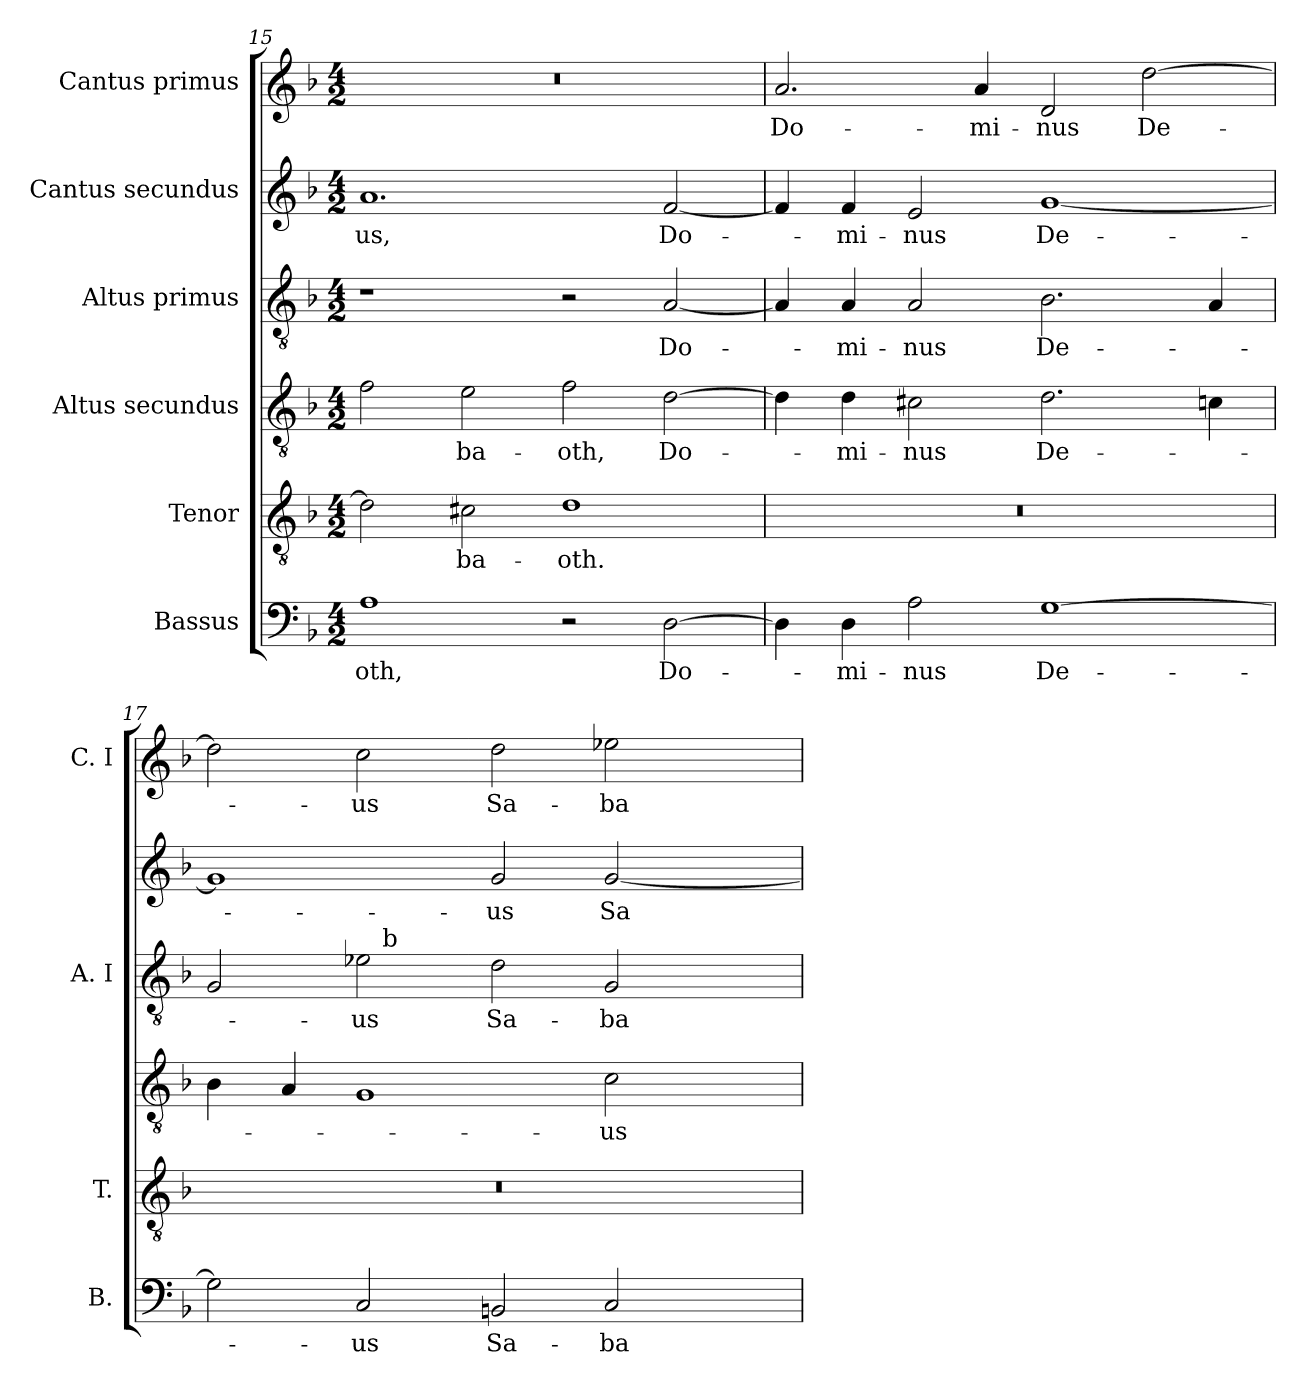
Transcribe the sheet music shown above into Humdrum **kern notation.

**kern	**text	**kern	**text	**kern	**text	**kern	**text	**kern	**text	**kern	**text
*part6	*part6	*part5	*part5	*part4	*part4	*part3	*part3	*part2	*part2	*part1	*part1
*staff6	*staff6	*staff5	*staff5	*staff4	*staff4	*staff3	*staff3	*staff2	*staff2	*staff1	*staff1
*I"Bassus	*	*I"Tenor	*	*I"Altus secundus	*	*I"Altus primus	*	*I"Cantus secundus	*	*I"Cantus primus	*
*I'B.	*	*I'T.	*	*	*	*I'A. I	*	*	*	*I'C. I	*
*clefF4	*	*clefGv2	*	*clefGv2	*	*clefGv2	*	*clefG2	*	*clefG2	*
*	*	*ITrd7c12	*	*ITrd7c12	*	*ITrd7c12	*	*	*	*	*
*k[b-]	*	*k[b-]	*	*k[b-]	*	*k[b-]	*	*k[b-]	*	*k[b-]	*
*d:	*	*d:	*	*d:	*	*d:	*	*d:	*	*d:	*
*M4/2	*	*M4/2	*	*M4/2	*	*M4/2	*	*M4/2	*	*M4/2	*
=15	=15	=15	=15	=15	=15	=15	=15	=15	=15	=15	=15
!	!LO:LY:b:color=#000000	!	!	!	!	!	!	!	!	!	!
!	!	!	!	!	!	!	!	!	!LO:LY:b:color=#000000	!LO:N:vis=1	!
1Ai	-oth,	2Di\]	.	2Fi\	.	1r	.	1.ai	-us,	0r	.
!	!	!	!LO:LY:b:color=#000000	!	!	!	!	!	!	!	!
!	!	!	!	!	!LO:LY:b:color=#000000	!	!	!	!	!	!
.	.	2C#Xi\	-ba-	2Ei\	-ba-	.	.	.	.	.	.
!	!	!	!LO:LY:b:color=#000000	!	!	!	!	!	!	!	!
!	!	!	!	!	!LO:LY:b:color=#000000	!	!	!	!	!	!
2r	.	1Di	-oth.	2Fi\	-oth,	2r	.	.	.	.	.
!	!LO:LY:b:color=#000000	!	!	!	!	!	!	!	!	!	!
!	!	!	!	!	!LO:LY:b:color=#000000	!	!	!	!	!	!
!	!	!	!	!	!	!	!LO:LY:b:color=#000000	!	!	!	!
!	!	!	!	!	!	!	!	!	!LO:LY:b:color=#000000	!	!
[2Di\	Do-	.	.	[2Di\	Do-	[2AAi/	Do-	[2fi/	Do-	.	.
=16	=16	=16	=16	=16	=16	=16	=16	=16	=16	=16	=16
!	!	!LO:N:vis=1	!	!	!	!	!	!	!	!	!
!	!	!	!	!	!	!	!	!	!	!	!LO:LY:b:color=#000000
4Di\]	.	0r	.	4Di\]	.	4AAi/]	.	4fi/]	.	2.ai/	Do-
!	!LO:LY:b:color=#000000	!	!	!	!	!	!	!	!	!	!
!	!	!	!	!	!LO:LY:b:color=#000000	!	!	!	!	!	!
!	!	!	!	!	!	!	!LO:LY:b:color=#000000	!	!	!	!
!	!	!	!	!	!	!	!	!	!LO:LY:b:color=#000000	!	!
4Di\	-mi-	.	.	4Di\	-mi-	4AAi/	-mi-	4fi/	-mi-	.	.
!	!LO:LY:b:color=#000000	!	!	!	!	!	!	!	!	!	!
!	!	!	!	!	!LO:LY:b:color=#000000	!	!	!	!	!	!
!	!	!	!	!	!	!	!LO:LY:b:color=#000000	!	!	!	!
!	!	!	!	!	!	!	!	!	!LO:LY:b:color=#000000	!	!
2Ai\	-nus	.	.	2C#Xi\	-nus	2AAi/	-nus	2ei/	-nus	.	.
!	!	!	!	!	!	!	!	!	!	!	!LO:LY:b:color=#000000
.	.	.	.	.	.	.	.	.	.	4ai/	-mi-
!	!LO:LY:b:color=#000000	!	!	!	!	!	!	!	!	!	!
!	!	!	!	!	!LO:LY:b:color=#000000	!	!	!	!	!	!
!	!	!	!	!	!	!	!LO:LY:b:color=#000000	!	!	!	!
!	!	!	!	!	!	!	!	!	!LO:LY:b:color=#000000	!	!
!	!	!	!	!	!	!	!	!	!	!	!LO:LY:b:color=#000000
[1Gi	De-	.	.	2.Di\	De-	2.BB-i\	De-	[1gi	De-	2di/	-nus
!	!	!	!	!	!	!	!	!	!	!	!LO:LY:b:color=#000000
.	.	.	.	.	.	.	.	.	.	[2ddi\	De-
.	.	.	.	4Cni\	.	4AAi/	.	.	.	.	.
=17	=17	=17	=17	=17	=17	=17	=17	=17	=17	=17	=17
!	!	!LO:N:vis=1	!	!	!	!	!	!	!	!	!
*	*	*	*	*	*	*^	*	*	*	*	*
2Gi\]	.	0r	.	4BB-i\	.	2GGi/	2ryy	.	1gi]	.	2ddi\]	.
.	.	.	.	4AAi/	.	.	.	.	.	.	.	.
!	!LO:LY:b:color=#000000	!	!	!	!	!	!	!	!	!	!	!
!	!	!	!	!	!	!	!	!LO:LY:b:color=#000000	!	!	!	!
!	!	!	!	!	!	!	!	!	!	!	!	!LO:LY:b:color=#000000
2Ci/	-us	.	.	1GGi	.	2E-i\	32ryy	-us	.	.	2cci\	-us
.	.	.	.	.	.	.	256ryy	.	.	.	.	.
!	!	!	!	!	!	!	!LO:TX:a:t=b	!	!	!	!	!
.	.	.	.	.	.	.	1ryy	.	.	.	.	.
!	!LO:LY:b:color=#000000	!	!	!	!	!	!	!	!	!	!	!
!	!	!	!	!	!	!	!	!LO:LY:b:color=#000000	!	!	!	!
!	!	!	!	!	!	!	!	!	!	!LO:LY:b:color=#000000	!	!
!	!	!	!	!	!	!	!	!	!	!	!	!LO:LY:b:color=#000000
2BBni/	Sa-	.	.	.	.	2Di\	.	Sa-	2gi/	-us	2ddi\	Sa-
!	!LO:LY:b:color=#000000	!	!	!	!	!	!	!	!	!	!	!
!	!	!	!	!	!LO:LY:b:color=#000000	!	!	!	!	!	!	!
!	!	!	!	!	!	!	!	!LO:LY:b:color=#000000	!	!	!	!
!	!	!	!	!	!	!	!	!	!	!LO:LY:b:color=#000000	!	!
!	!	!	!	!	!	!	!	!	!	!	!	!LO:LY:b:color=#000000
2Ci/	-ba-	.	.	2Ci\	-us	2GGi/	.	-ba-	[2gi/	Sa-	2ee-Xi\	-ba-
.	.	.	.	.	.	.	4ryy	.	.	.	.	.
.	.	.	.	.	.	.	8ryy	.	.	.	.	.
.	.	.	.	.	.	.	16ryy	.	.	.	.	.
.	.	.	.	.	.	.	64..ryy	.	.	.	.	.
*	*	*	*	*	*	*v	*v	*	*	*	*	*
=	=	=	=	=	=	=	=	=	=	=	=
*-	*-	*-	*-	*-	*-	*-	*-	*-	*-	*-	*-
